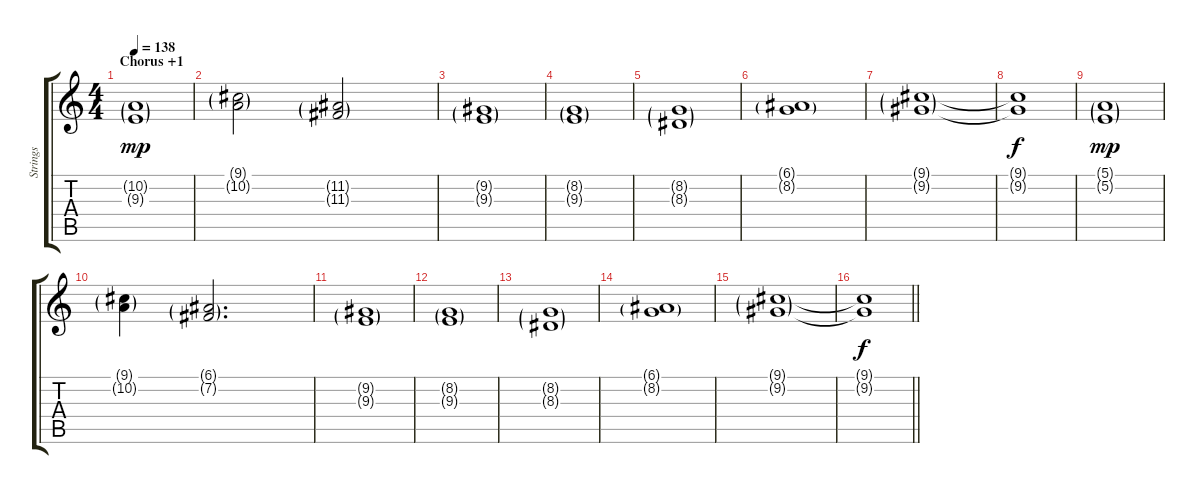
\track ("Strings" "Strings") {instrument stringensemble1}
\staff {score tabs}
\tuning (E4 B3 G3 D3 A2 E2) {hide}
\ts (4 4)
\section ("" "Chorus +1")
\tempo 138
\clef g2
\ks c
(10.2{g} 9.3{g}).1{dy mp} |
(9.1{g} 10.2{g}).2 (11.2{g} 11.3{g}).2 |
(9.2{g} 9.3{g}).1 |
(8.2{g} 9.3{g}).1 |
(8.2{g} 8.3{g}).1 |
(6.1{g} 8.2{g}).1 |
(9.1{g} 9.2{g}).1 |
(9.1{t} 9.2{t}).1{dy f} |
(5.1{g} 5.2{g}).1{dy mp} |
(9.1{g} 10.2{g}).4 (6.1{g} 7.2{g}).2{d} |
(9.2{g} 9.3{g}).1 |
(8.2{g} 9.3{g}).1 |
(8.2{g} 8.3{g}).1 |
(6.1{g} 8.2{g}).1 |
(9.1{g} 9.2{g}).1 |
\barLineRight lightlight
(9.1{t} 9.2{t}).1{dy f}
